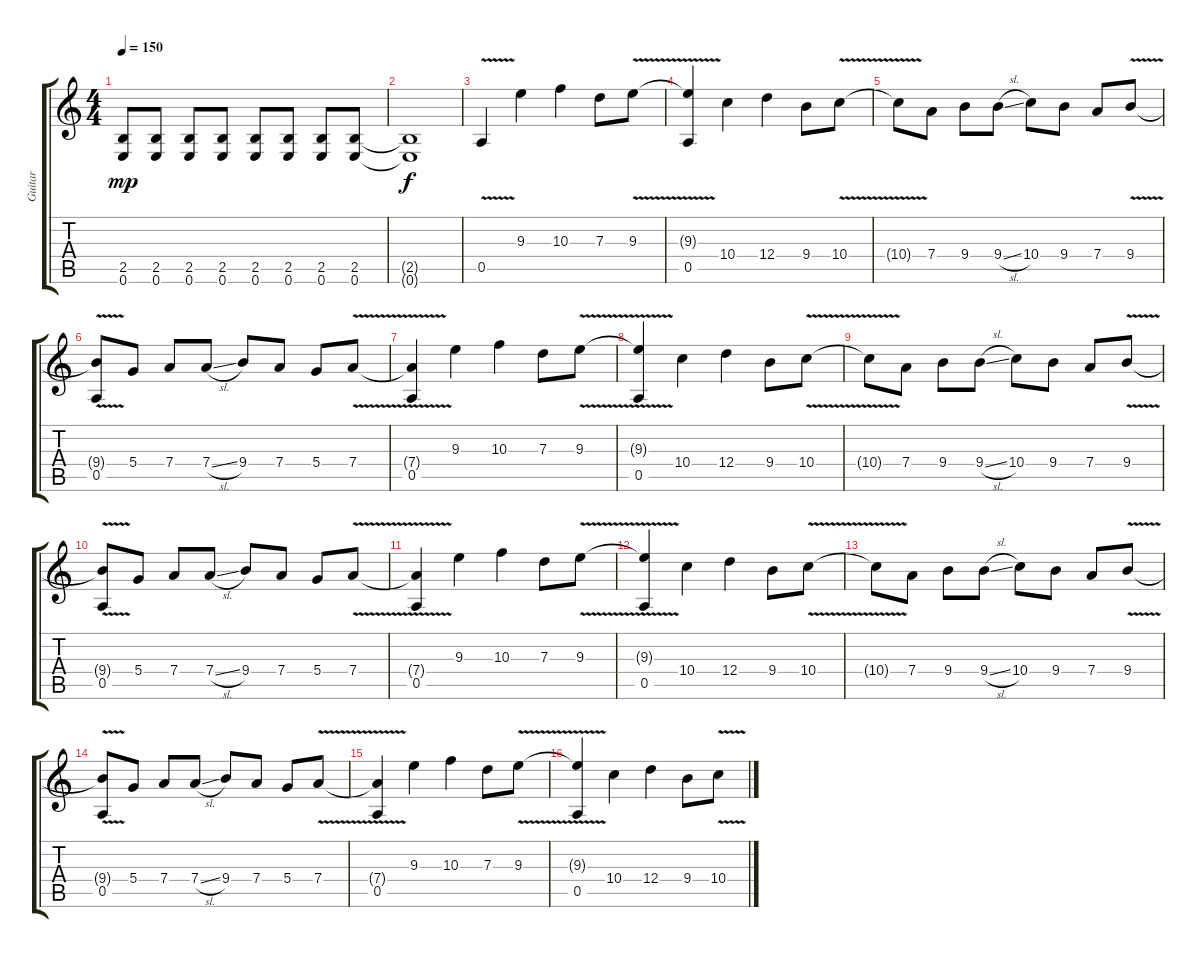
\track ("Guitar" "Guitar") {instrument distortionguitar}
\staff {score tabs}
\tuning (E4 B3 G3 D3 A2 E2) {hide}
\ts (4 4)
\tempo 150
\clef g2
\ks c
(2.5 0.6).8{dy mp} (2.5 0.6).8 (2.5 0.6).8 (2.5 0.6).8 (2.5 0.6).8 (2.5 0.6).8 (2.5 0.6).8 (2.5 0.6).8 |
(2.5{t} 0.6{t}).1{dy f} |
0.5{v}.4 9.3.4 10.3.4 7.3.8 9.3{v}.8 |
(9.3{t} 0.5{v}).4 10.4.4 12.4.4 9.4.8 10.4{v}.8 |
10.4{t}.8 7.4.8 9.4.8 9.4{sl}.8 10.4.8 9.4.8 7.4.8 9.4{v}.8 |
(9.4{t} 0.5{v}).8 5.4.8 7.4.8 7.4{sl}.8 9.4.8 7.4.8 5.4.8 7.4{v}.8 |
(7.4{t} 0.5{v}).4 9.3.4 10.3.4 7.3.8 9.3{v}.8 |
(9.3{t} 0.5{v}).4 10.4.4 12.4.4 9.4.8 10.4{v}.8 |
10.4{t}.8 7.4.8 9.4.8 9.4{sl}.8 10.4.8 9.4.8 7.4.8 9.4{v}.8 |
(9.4{t} 0.5{v}).8 5.4.8 7.4.8 7.4{sl}.8 9.4.8 7.4.8 5.4.8 7.4{v}.8 |
(7.4{t} 0.5{v}).4 9.3.4 10.3.4 7.3.8 9.3{v}.8 |
(9.3{t} 0.5{v}).4 10.4.4 12.4.4 9.4.8 10.4{v}.8 |
10.4{t}.8 7.4.8 9.4.8 9.4{sl}.8 10.4.8 9.4.8 7.4.8 9.4{v}.8 |
(9.4{t} 0.5{v}).8 5.4.8 7.4.8 7.4{sl}.8 9.4.8 7.4.8 5.4.8 7.4{v}.8 |
(7.4{t} 0.5{v}).4 9.3.4 10.3.4 7.3.8 9.3{v}.8 |
(9.3{t} 0.5{v}).4 10.4.4 12.4.4 9.4.8 10.4{v}.8
